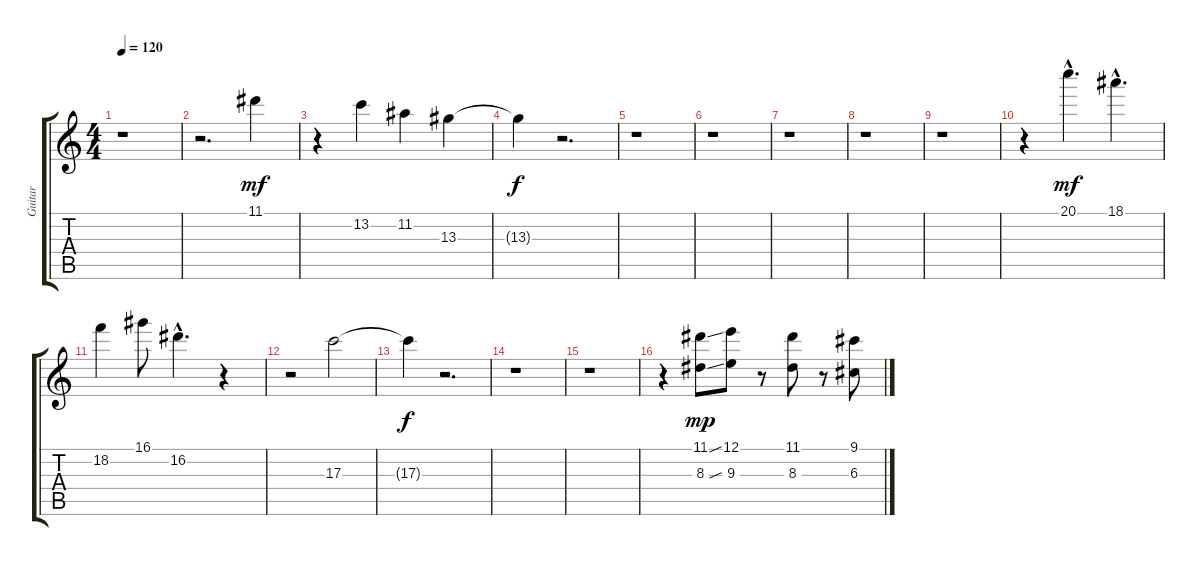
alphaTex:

\track ("Guitar" "Guitar") {instrument distortionguitar}
\staff {score tabs}
\tuning (E4 B3 G3 D3 A2 E2) {hide}
\ts (4 4)
\tempo 120
\clef g2
\ks c
r.1{dy mf} |
r.2{d} 11.1.4 |
r.4 13.2.4 11.2.4 13.3.4 |
13.3{t}.4{dy f} r.2{d} |
r.1 |
r.1 |
r.1 |
r.1 |
r.1 |
r.4 20.1{hac}.4{d dy mf} 18.1{hac}.4{d} |
18.2.4 16.1.8 16.2{hac}.4{d} r.4 |
r.2 17.3.2 |
17.3{t}.4{dy f} r.2{d} |
r.1 |
r.1 |
r.4 (11.1{ss} 8.3{ss}).8{dy mp balance 0} (12.1 9.3).8 r.8 (11.1 8.3).8 r.8 (9.1{ss} 6.3{ss}).8
